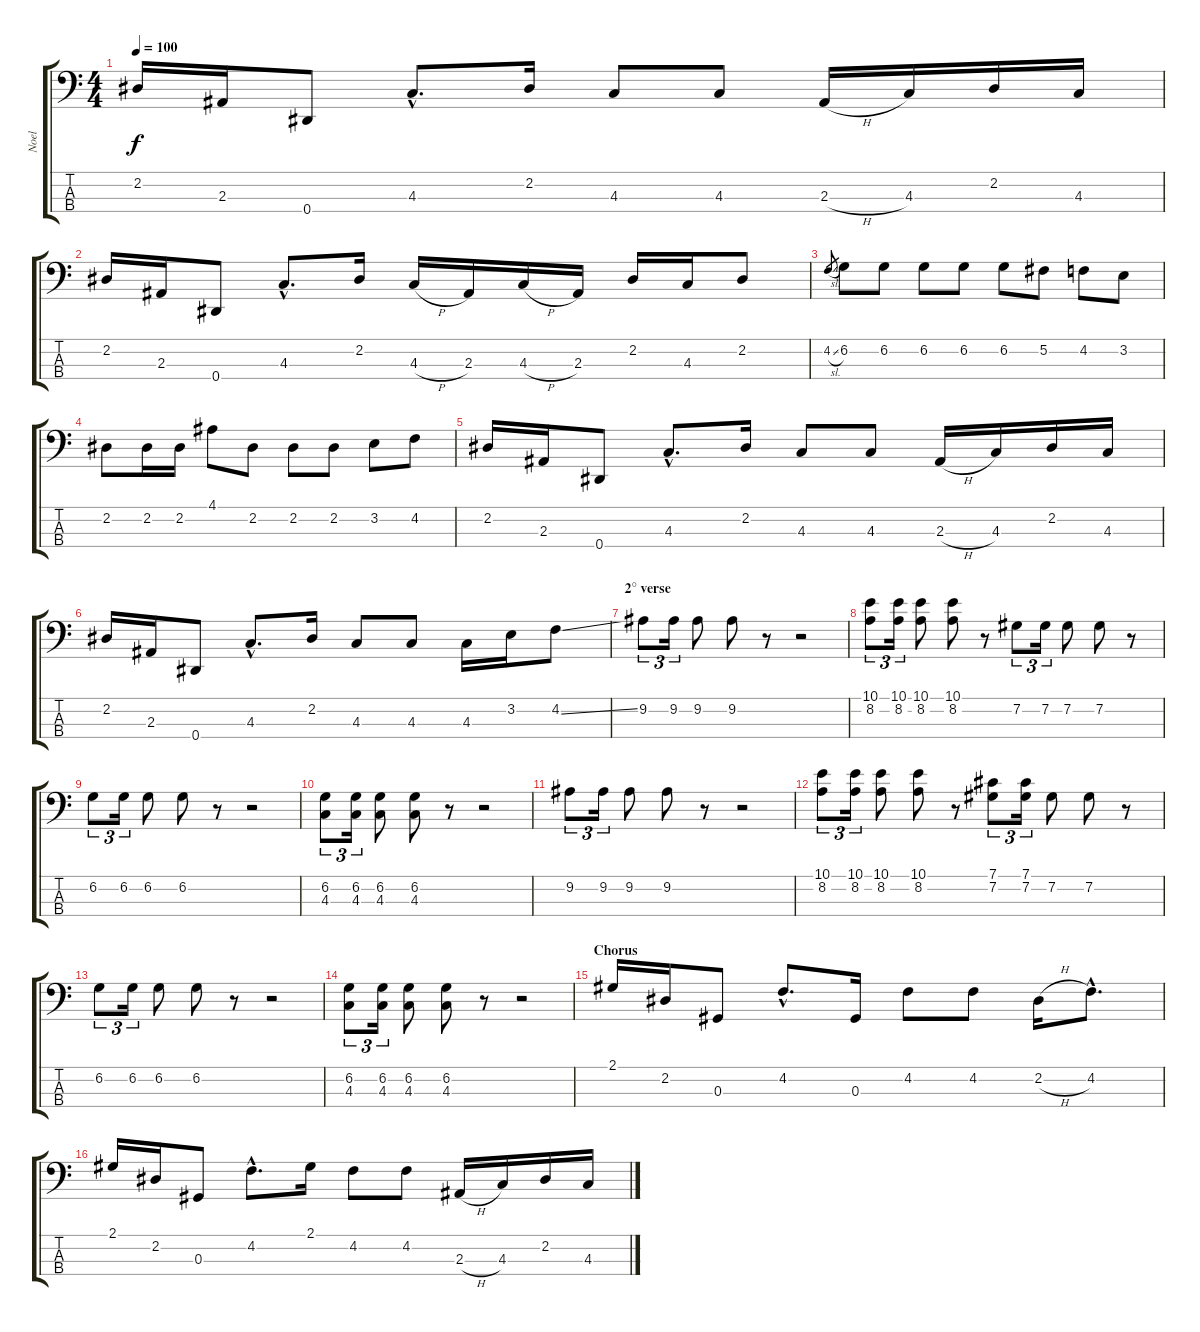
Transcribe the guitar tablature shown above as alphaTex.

\track ("Noel" "Noel") {instrument electricbasspick}
\staff {score tabs}
\tuning (Gb2 Db2 Ab1 Eb1) {hide}
\ts (4 4)
\tempo 100
\clef f4
\ks c
2.2.16{dy f} 2.3.16 0.4.8 4.3{hac}.8{d} 2.2.16 4.3.8 4.3.8 2.3{h}.16 4.3.16 2.2.16 4.3.16 |
2.2.16 2.3.16 0.4.8 4.3{hac}.8{d} 2.2.16 4.3{h}.16 2.3.16 4.3{h}.16 2.3.16 2.2.16 4.3.16 2.2.8 |
4.2{sl}.8{gr} 6.2.8 6.2.8 6.2.8 6.2.8 6.2.8 5.2.8 4.2.8 3.2.8 |
2.2.8 2.2.16 2.2.16 4.1.8 2.2.8 2.2.8 2.2.8 3.2.8 4.2.8 |
2.2.16 2.3.16 0.4.8 4.3{hac}.8{d} 2.2.16 4.3.8 4.3.8 2.3{h}.16 4.3.16 2.2.16 4.3.16 |
2.2.16 2.3.16 0.4.8 4.3{hac}.8{d} 2.2.16 4.3.8 4.3.8 4.3.16 3.2.16 4.2{ss}.8 |
\section ("" "2° verse")
9.2.8{tu (3 2)} 9.2.16{tu (3 2)} 9.2.8 9.2.8 r.8 r.2 |
(10.1 8.2).8{tu (3 2)} (10.1 8.2).16{tu (3 2)} (10.1 8.2).8 (10.1 8.2).8 r.8 7.2.8{tu (3 2)} 7.2.16{tu (3 2)} 7.2.8 7.2.8 r.8 |
6.2.8{tu (3 2)} 6.2.16{tu (3 2)} 6.2.8 6.2.8 r.8 r.2 |
(6.2 4.3).8{tu (3 2)} (6.2 4.3).16{tu (3 2)} (6.2 4.3).8 (6.2 4.3).8 r.8 r.2 |
9.2.8{tu (3 2)} 9.2.16{tu (3 2)} 9.2.8 9.2.8 r.8 r.2 |
(10.1 8.2).8{tu (3 2)} (10.1 8.2).16{tu (3 2)} (10.1 8.2).8 (10.1 8.2).8 r.8 (7.1 7.2).8{tu (3 2)} (7.1 7.2).16{tu (3 2)} 7.2.8 7.2.8 r.8 |
6.2.8{tu (3 2)} 6.2.16{tu (3 2)} 6.2.8 6.2.8 r.8 r.2 |
(6.2 4.3).8{tu (3 2)} (6.2 4.3).16{tu (3 2)} (6.2 4.3).8 (6.2 4.3).8 r.8 r.2 |
\section ("" "Chorus")
2.1.16 2.2.16 0.3.8 4.2{hac}.8{d} 0.3.16 4.2.8 4.2.8 2.2{h}.16 4.2{hac}.8{d} |
2.1.16 2.2.16 0.3.8 4.2{hac}.8{d} 2.1.16 4.2.8 4.2.8 2.3{h}.16 4.3.16 2.2.16 4.3.16
